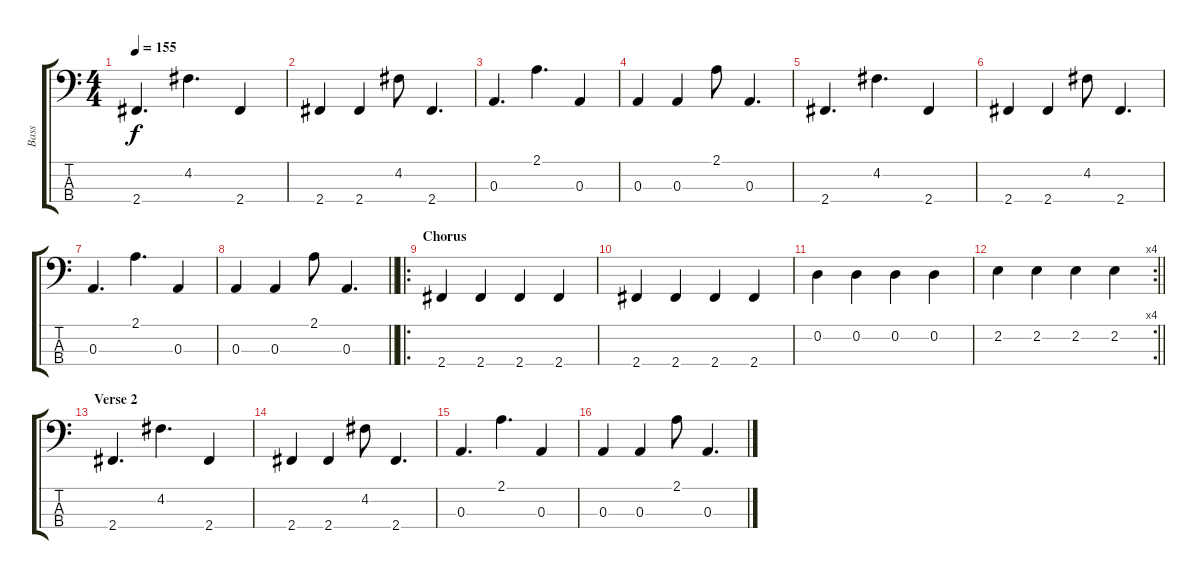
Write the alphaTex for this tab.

\track ("Bass" "Bass") {instrument electricbassfinger}
\staff {score tabs}
\tuning (G2 D2 A1 E1) {hide}
\ts (4 4)
\tempo 155
\clef f4
\ks c
2.4.4{d dy f} 4.2.4{d} 2.4.4 |
2.4.4 2.4.4 4.2.8 2.4.4{d} |
0.3.4{d} 2.1.4{d} 0.3.4 |
0.3.4 0.3.4 2.1.8 0.3.4{d} |
2.4.4{d} 4.2.4{d} 2.4.4 |
2.4.4 2.4.4 4.2.8 2.4.4{d} |
0.3.4{d} 2.1.4{d} 0.3.4 |
\barLineRight lightlight
0.3.4 0.3.4 2.1.8 0.3.4{d} |
\ro
\section ("" "Chorus")
2.4.4 2.4.4 2.4.4 2.4.4 |
2.4.4 2.4.4 2.4.4 2.4.4 |
0.2.4 0.2.4 0.2.4 0.2.4 |
\rc 4
\barLineRight lightlight
2.2.4 2.2.4 2.2.4 2.2.4 |
\section ("" "Verse 2")
2.4.4{d} 4.2.4{d} 2.4.4 |
2.4.4 2.4.4 4.2.8 2.4.4{d} |
0.3.4{d} 2.1.4{d} 0.3.4 |
0.3.4 0.3.4 2.1.8 0.3.4{d}
